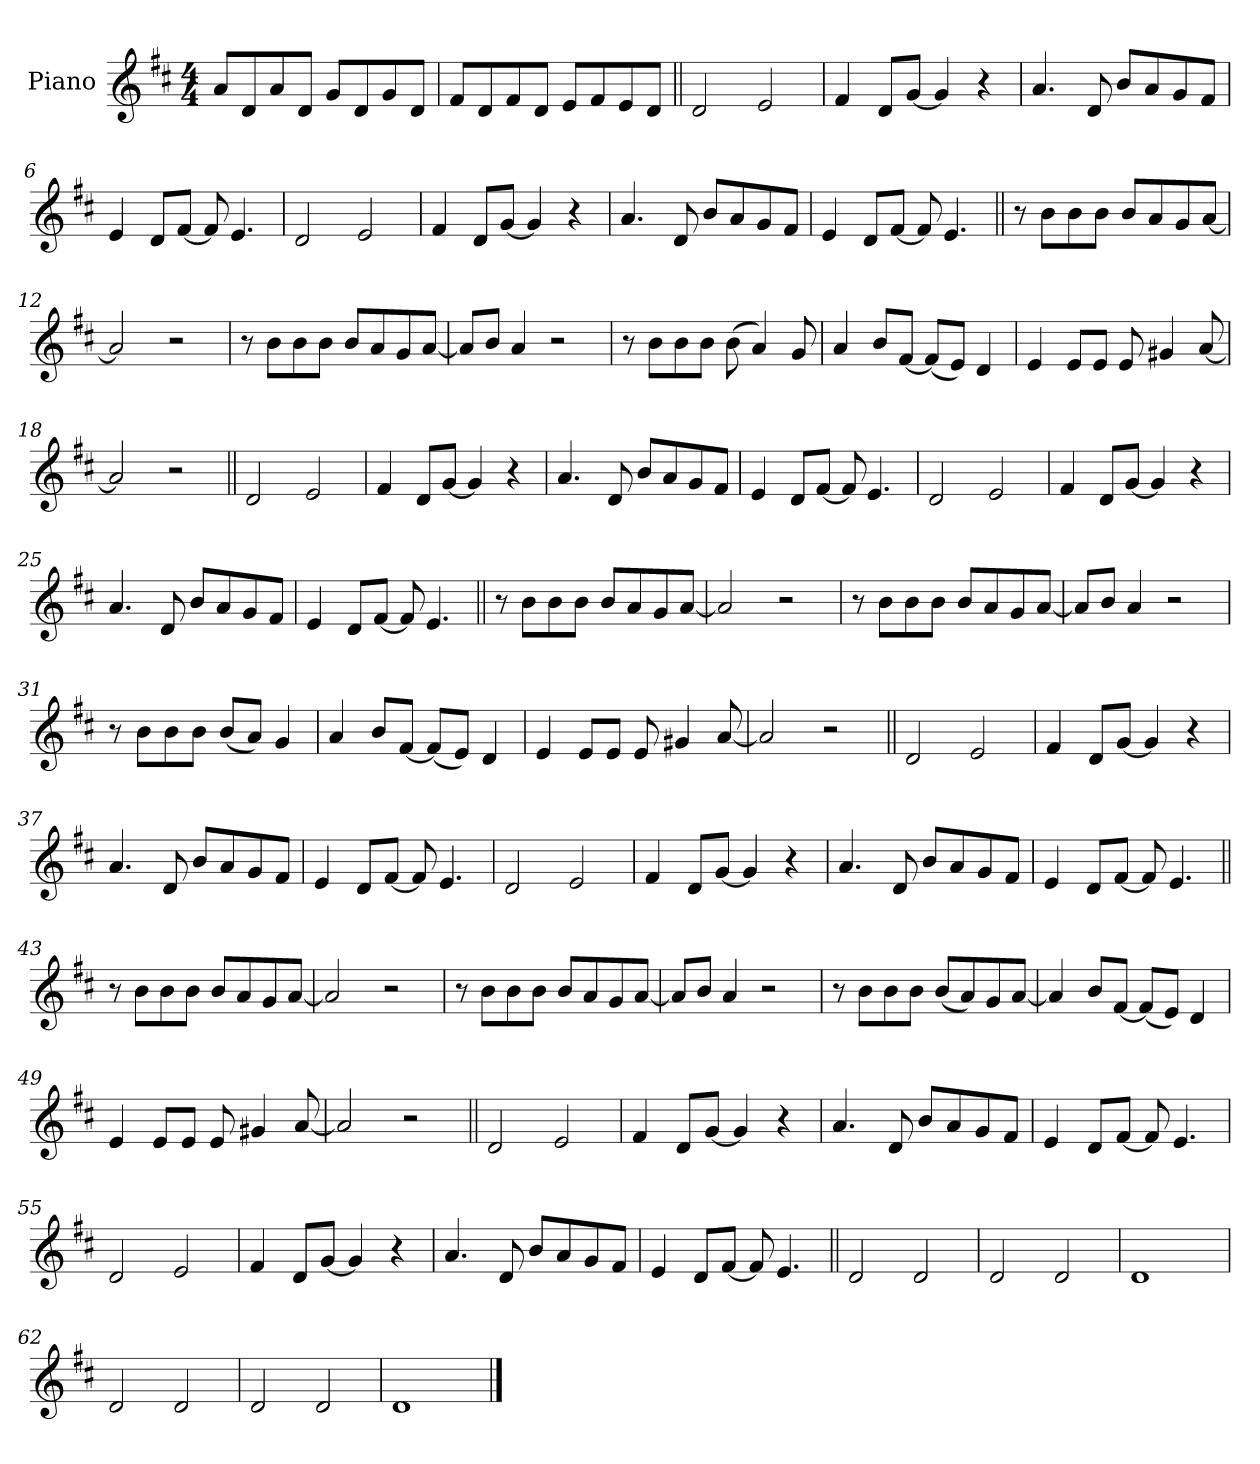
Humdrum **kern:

**kern
*part1
*staff1
*I"Piano
*I'Pno.
*clefG2
*k[f#c#]
*M4/4
*MM110
=1
8a!L
8d!
8a!
8d!J
8g!L
8d!
8g!
8d!J
=2
8f#!L
8d!
8f#!
8d!J
8e!L
8f#!
8e!
8d!J
=3||
2d
2e
=4
4f#
8dL
[8gJ
4g]
4r
=5
4.a
8d
8bL
8a
8g
8f#J
=6
4e
8dL
[8f#J
8f#]
4.e
=7
2d
2e
=8
4f#
8dL
[8gJ
4g]
4r
=9
4.a
8d
8bL
8a
8g
8f#J
=10
4e
8dL
[8f#J
8f#]
4.e
=11||
8r
8bL
8b
8bJ
8bL
8a
8g
[8aJ
=12
2a]
2r
=13
8r
8bL
8b
8bJ
8bL
8a
8g
[8aJ
=14
8aL]
8bJ
4a
2r
=15
8r
8bL
8b
8bJ
(8b
4a)
8g
=16
4a
8bL
[8f#J
(8f#L]
8eJ)
4d
=17
4e
8eL
8eJ
8e
4g#X
[8a
=18
2a]
2r
=19||
2d
2e
=20
4f#
8dL
[8gJ
4g]
4r
=21
4.a
8d
8bL
8a
8g
8f#J
=22
4e
8dL
[8f#J
8f#]
4.e
=23
2d
2e
=24
4f#
8dL
[8gJ
4g]
4r
=25
4.a
8d
8bL
8a
8g
8f#J
=26
4e
8dL
[8f#J
8f#]
4.e
=27||
8r
8bL
8b
8bJ
8bL
8a
8g
[8aJ
=28
2a]
2r
=29
8r
8bL
8b
8bJ
8bL
8a
8g
[8aJ
=30
8aL]
8bJ
4a
2r
=31
8r
8bL
8b
8bJ
(8bL
8aJ)
4g
=32
4a
8bL
[8f#J
(8f#L]
8eJ)
4d
=33
4e
8eL
8eJ
8e
4g#X
[8a
=34
2a]
2r
=35||
2d
2e
=36
4f#
8dL
[8gJ
4g]
4r
=37
4.a
8d
8bL
8a
8g
8f#J
=38
4e
8dL
[8f#J
8f#]
4.e
=39
2d
2e
=40
4f#
8dL
[8gJ
4g]
4r
=41
4.a
8d
8bL
8a
8g
8f#J
=42
4e
8dL
[8f#J
8f#]
4.e
=43||
8r
8bL
8b
8bJ
8bL
8a
8g
[8aJ
=44
2a]
2r
=45
8r
8bL
8b
8bJ
8bL
8a
8g
[8aJ
=46
8aL]
8bJ
4a
2r
=47
8r
8bL
8b
8bJ
(8bL
8a)
8g
[8aJ
=48
4a]
8bL
[8f#J
(8f#L]
8eJ)
4d
=49
4e
8eL
8eJ
8e
4g#X
[8a
=50
2a]
2r
=51||
2d
2e
=52
4f#
8dL
[8gJ
4g]
4r
=53
4.a
8d
8bL
8a
8g
8f#J
=54
4e
8dL
[8f#J
8f#]
4.e
=55
2d
2e
=56
4f#
8dL
[8gJ
4g]
4r
=57
4.a
8d
8bL
8a
8g
8f#J
=58
4e
8dL
[8f#J
8f#]
4.e
=59||
2d
2d
=60
2d
2d
=61
1d
=62
2d
2d
=63
2d
2d
=64
1d
==
*-
